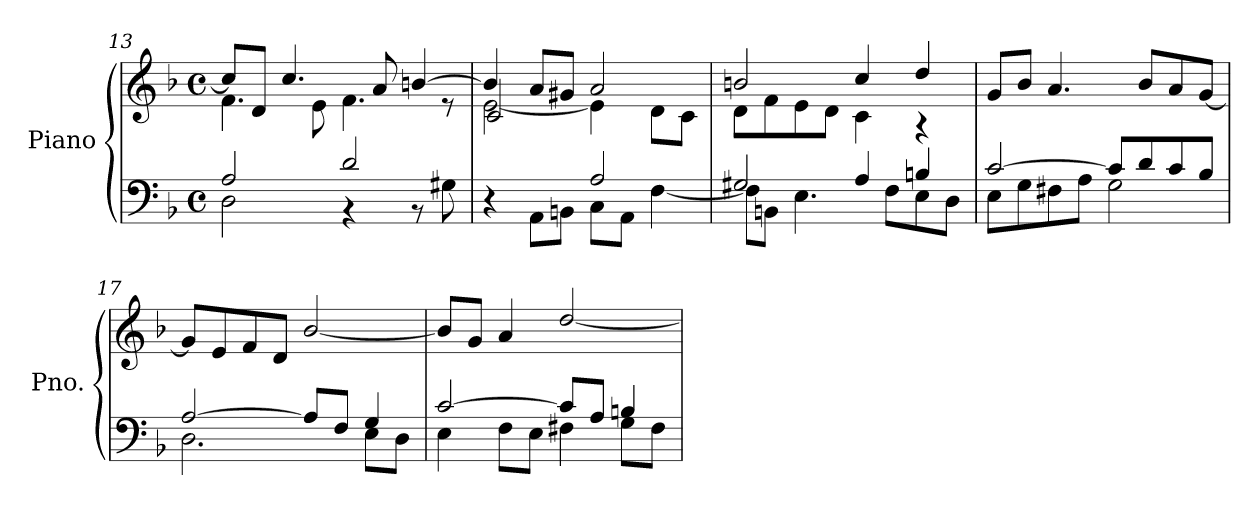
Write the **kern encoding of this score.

**kern	**kern
*part1	*part1
*staff2	*staff1
*I"Piano	*
*I'Pno.	*
!!LO:LB:g=z
*clefF4	*clefG2
*k[b-]	*k[b-]
*M4/4	*M4/4
*met(c)	*met(c)
=13	=13
*^	*^
2A/	2D<\	8cc/L]	4.f<\
.	.	8d/J	.
.	.	4.cc/	.
.	.	.	8e<\
2d/	4r	.	4.f<\
.	.	8a/	.
.	8r	[4bn/	.
.	8G#X<\	.	8r
=14	=14	=14	=14
*	*	*	*^
2ryy	4r	4b/]	[2e<\	2c/
.	8AA<\L	8a/L	.	.
.	8BBn<\J	8g#X/J	.	.
2A/	8C<\L	2a/	4e<\]	2ryy
.	8AA<\J	.	.	.
.	[4F<\	.	8d>\L	.
.	.	.	8c>\J	.
*	*	*	*v	*v
=15	=15	=15	=15
2G#X/	8F<\L]	2bn/	8d<\L
.	8BBn<\J	.	8f>\
.	4.E<\	.	8e<\
.	.	.	8d>\J
4A/	.	4cc/	4c<\
.	8F<\L	.	.
4Bn/	8E<\	4dd/	4r
.	8D<\J	.	.
*	*	*v	*v
=16	=16	=16
[2c/	8E<\L	8g/L
.	8G<\	8b-/J
.	8F#X<\	4.a/
.	8A<\J	.
8c/L]	2G<\	.
8d/	.	8b-/L
8c/	.	8a/
8B-/J	.	[8g/J
!!LO:LB:g=z
=17	=17	=17
[2A/	2.D<\	8g/L]
.	.	8e/
.	.	8f/
.	.	8d/J
8A/L]	.	[2b-/
8F/J	.	.
4G/	8E<\L	.
.	8D<\J	.
=18	=18	=18
[2c/	4E<\	8b-/L]
.	.	8g/J
.	8F<\L	4a/
.	8E<\J	.
8c/L]	4F#X<\	[2dd/
8A</J	.	.
4Bn</	8G<\L	.
.	8F#<\J	.
*v	*v	*
=	=
*-	*-
